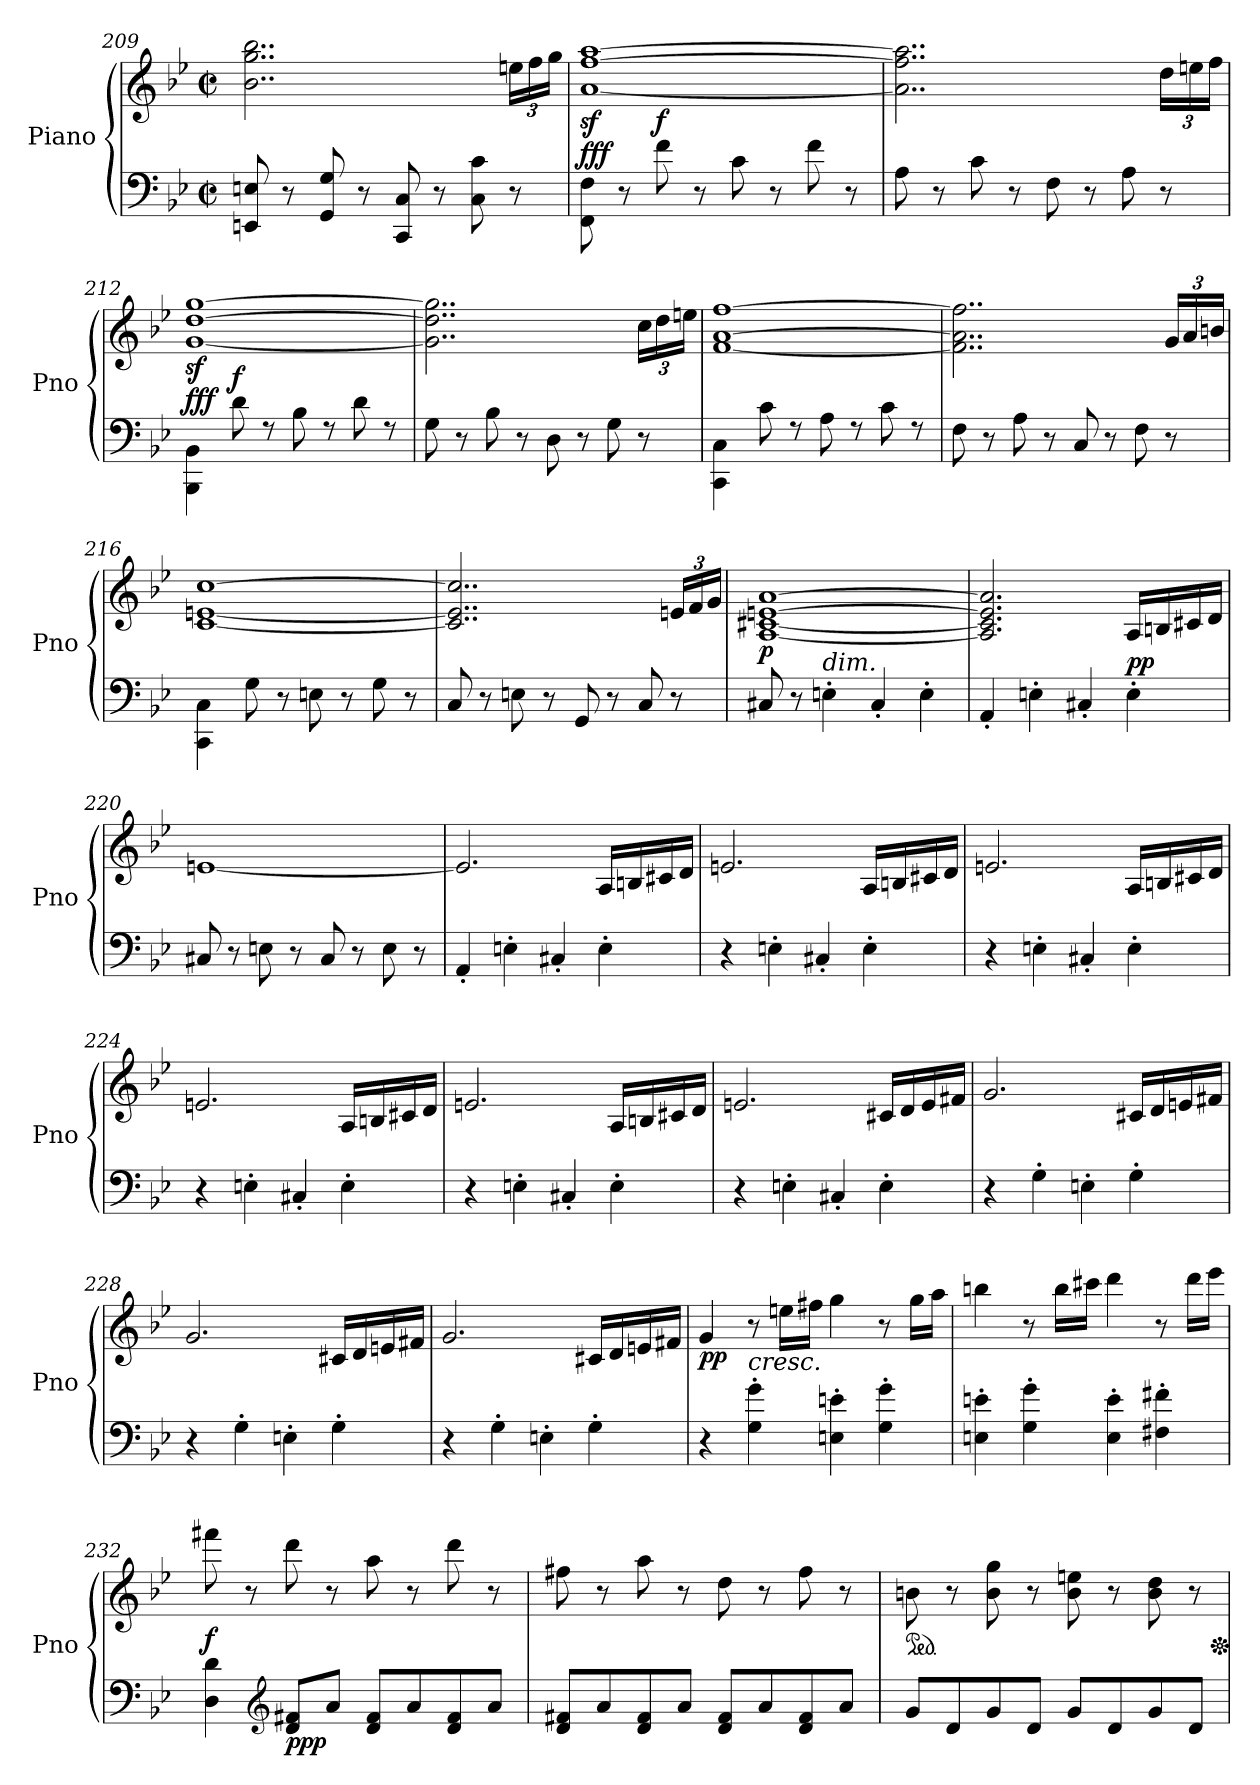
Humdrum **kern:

**kern	**kern	**dynam
*part1	*part1	*part1
*staff2	*staff1	*staff1/2
*I"Piano	*	*
*I'Pno	*	*
!!LO:LB:g=z
*clefF4	*clefG2	*
*k[b-e-]	*k[b-e-]	*
*M4/4	*M4/4	*
*met(c|)	*met(c|)	*
=209	=209	=209
8EEn/ 8En/	2..b-\ 2..gg\ 2..bb-\	.
8r	.	.
8GG/ 8G/	.	.
8r	.	.
8CC/ 8C/	.	.
8r	.	.
8C\ 8c\	.	.
*	*Xbrackettup	*
8r	24een\LL	.
.	24ff\	.
.	24gg\JJ	.
=210	=210	=210
*^	*	*
!	!	!	!LO:DY:a=2
4rAyy	8FF\ 8F\	[1az< [1ffz< [1aaz<	fff
.	8r	.	.
!	!	!	!LO:DY:a=2
8f\	4ryy	.	f
8r	.	.	.
8c\	2ryy	.	.
8r	.	.	.
8f\	.	.	.
8r	.	.	.
*v	*v	*	*
=211	=211	=211
8A\	2..a\] 2..ff\] 2..aa\]	.
8r	.	.
8c\	.	.
8r	.	.
8F\	.	.
8r	.	.
8A\	.	.
8r	24dd\LL	.
.	24een\	.
.	24ff\JJ	.
=212	=212	=212
*^	*	*
!	!	!	!LO:DY:a=2
4rFyy	4BBB-\ 4BB-\	[1gz< [1ddz< [1ggz<	fff
!	!	!	!LO:DY:a=2
8d\	4ryy	.	f
8rF	.	.	.
8B-\	2ryy	.	.
8rF	.	.	.
8d\	.	.	.
8rF	.	.	.
*v	*v	*	*
=213	=213	=213
8G\	2..g\] 2..dd\] 2..gg\]	.
8r	.	.
8B-\	.	.
8r	.	.
8D\	.	.
8r	.	.
8G\	.	.
8r	24cc\LL	.
.	24dd\	.
.	24een\JJ	.
!!LO:LB:g=z
=214	=214	=214
*^	*	*
4rFyy	4CC\ 4C\	[1f [1a [1ff	.
8c\	4ryy	.	.
8rF	.	.	.
8A\	2ryy	.	.
8rF	.	.	.
8c\	.	.	.
8rF	.	.	.
*v	*v	*	*
=215	=215	=215
8F\	2..f\] 2..a\] 2..ff\]	.
8r	.	.
8A\	.	.
8r	.	.
8C/	.	.
8r	.	.
8F\	.	.
8r	24g/LL	.
.	24a/	.
.	24bn/JJ	.
=216	=216	=216
*^	*	*
4rFyy	4CC\ 4C\	[1c [1en [1cc	.
8G\	4rFyy	.	.
8r	.	.	.
8En\	2ryy	.	.
8r	.	.	.
8G\	.	.	.
8r	.	.	.
*v	*v	*	*
=217	=217	=217
8C/	2..c/] 2..e/] 2..cc/]	.
8r	.	.
8En\	.	.
8r	.	.
8GG/	.	.
8r	.	.
8C/	.	.
8r	24en/LL	.
.	24f/	.
.	24g/JJ	.
=218	=218	=218
!	!	!LO:DY:a=2
8C#X/	[1A [1c#X [1en [1a	p
8r	.	.
!LO:TX:a:i:t=dim.	!	!
4En'\	.	.
4C#'/	.	.
4E'\	.	.
!!LO:PB:g=z
=219	=219	=219
4AA'/	2.A/] 2.c#/] 2.e/] 2.a/]	.
4En'\	.	.
4C#X'/	.	.
!	!	!LO:DY:a=2
4E'\	16A/LL	pp
.	16Bn/	.
.	16c#X/	.
.	16d/JJ	.
=220	=220	=220
8C#X/	[1en	.
8r	.	.
8En\	.	.
8r	.	.
8C#/	.	.
8r	.	.
8E\	.	.
8r	.	.
=221	=221	=221
4AA'/	2.e/]	.
4En'\	.	.
4C#X'/	.	.
4E'\	16A/LL	.
.	16Bn/	.
.	16c#X/	.
.	16d/JJ	.
=222	=222	=222
4r	2.en/	.
4En'\	.	.
4C#X'/	.	.
4E'\	16A/LL	.
.	16Bn/	.
.	16c#X/	.
.	16d/JJ	.
=223	=223	=223
4r	2.en/	.
4En'\	.	.
4C#X'/	.	.
4E'\	16A/LL	.
.	16Bn/	.
.	16c#X/	.
.	16d/JJ	.
!!LO:LB:g=z
=224	=224	=224
4r	2.en/	.
4En'\	.	.
4C#X'/	.	.
4E'\	16A/LL	.
.	16Bn/	.
.	16c#X/	.
.	16d/JJ	.
=225	=225	=225
4r	2.en/	.
4En'\	.	.
4C#X'/	.	.
4E'\	16A/LL	.
.	16Bn/	.
.	16c#X/	.
.	16d/JJ	.
=226	=226	=226
4r	2.en/	.
4En'\	.	.
4C#X'/	.	.
4E'\	16c#X/LL	.
.	16d/	.
.	16e/	.
.	16f#X/JJ	.
=227	=227	=227
4r	2.g/	.
4G'\	.	.
4En'\	.	.
4G'\	16c#X/LL	.
.	16d/	.
.	16en/	.
.	16f#X/JJ	.
=228	=228	=228
4r	2.g/	.
4G'\	.	.
4En'\	.	.
4G'\	16c#X/LL	.
.	16d/	.
.	16en/	.
.	16f#X/JJ	.
!!LO:LB:g=z
=229	=229	=229
4r	2.g/	.
4G'\	.	.
4En'\	.	.
4G'\	16c#X/LL	.
.	16d/	.
.	16en/	.
.	16f#X/JJ	.
=230	=230	=230
!	!	!LO:DY:b
4r	4g/	pp
!LO:TX:a:i:t=cresc.	!	!
4G\' 4g\'	8r	.
.	16een\LL	.
.	16ff#X\JJ	.
4En\' 4en\'	4gg\	.
4G\' 4g\'	8r	.
.	16gg\LL	.
.	16aa\JJ	.
=231	=231	=231
4En\' 4en\'	4bbn\	.
4G\' 4g\'	8r	.
.	16bb\LL	.
.	16ccc#X\JJ	.
4E\' 4e\'	4ddd\	.
4F#X\' 4f#X\'	8r	.
.	16ddd\LL	.
.	16eee-\JJ	.
=232	=232	=232
!	!	!LO:DY:a=2
4D\ 4d\	8fff#X\	f
.	8r	.
*clefG2	*	*
!	!	!LO:DY:b=2
!	!	!LO:DY:n=1:b
8d/ 8f#X/L	8ddd\	pp p
8a/J	8r	.
8d/ 8f#/L	8aa\	.
8a/	8r	.
8d/ 8f#/	8ddd\	.
8a/J	8r	.
=233	=233	=233
8d/ 8f#X/L	8ff#X\	.
8a/	8r	.
8d/ 8f#/	8aa\	.
8a/J	8r	.
8d/ 8f#/L	8dd\	.
8a/	8r	.
8d/ 8f#/	8ff#\	.
8a/J	8r	.
!!LO:LB:g=z
=234	=234	=234
*	*ped	*
8g/L	8bn\	.
8d/	8r	.
8g/	8b\ 8gg\	.
8d/J	8r	.
8g/L	8b\ 8een\	.
8d/	8r	.
8g/	8b\ 8dd\	.
8d/J	8r	.
*	*Xped	*
=	=	=
*-	*-	*-
